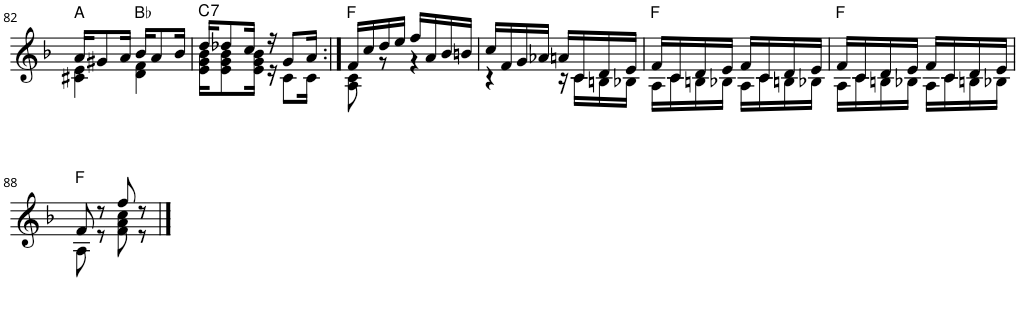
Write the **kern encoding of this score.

**kern	**harte
*part1	*part1
*staff1	*
*I"Piano	*
*I'Pno	*
!!LO:PB:g=z
*clefG2	*
*k[b-]	*
*M2/4	*
=82	=82
*^	*
16a/KL	4c#X\ 4e\	A:maj
8g#X/	.	.
16a/Jk	.	.
16b-/KL	4d\ 4f\	Bb:maj
8a/	.	.
16b-/Jk	.	.
=83	=83	=83
!	!	!LO:H:kt=7
16dd/KL	16e\ 16g\ 16b-\KL	C:7
8dd-X/	8e\ 8g\ 8b-\	.
16cc/Jk	16e\ 16g\ 16b-\Jk	.
16r	16r	.
8g/L	8c\L	.
16a/Jk	16c\Jk	.
=84:|!	=84:|!	=84:|!
16f/LL	8A\ 8c\	F:maj
16cc/	.	.
16dd/	8r	.
16ee/JJ	.	.
16ff/LL	4r	.
16a/	.	.
16b-/	.	.
16bn/JJ	.	.
=85	=85	=85
16cc/LL	4r	.
16f/	.	.
16g/	.	.
16a-X/JJ	.	.
16an/LL	16r	.
16c/	16c\LL	.
16d/	16Bn\	.
16e/JJ	16B-X\JJ	.
=86	=86	=86
16f/LL	16A\LL	F:maj
16c/	16c\	.
16d/	16Bn\	.
16e/JJ	16B-X\JJ	.
16f/LL	16A\LL	.
16c/	16c\	.
16d/	16Bn\	.
16e/JJ	16B-X\JJ	.
=87	=87	=87
16f/LL	16A\LL	F:maj
16c/	16c\	.
16d/	16Bn\	.
16e/JJ	16B-X\JJ	.
16f/LL	16A\LL	.
16c/	16c\	.
16d/	16Bn\	.
16e/JJ	16B-X\JJ	.
!!LO:LB:g=z	!!
=88	=88	=88
8f/	8A\	F:maj
8r	8r	.
8ff/	8f\ 8a\ 8cc\	.
8r	8r	.
*v	*v	*
==	==
*-	*-
